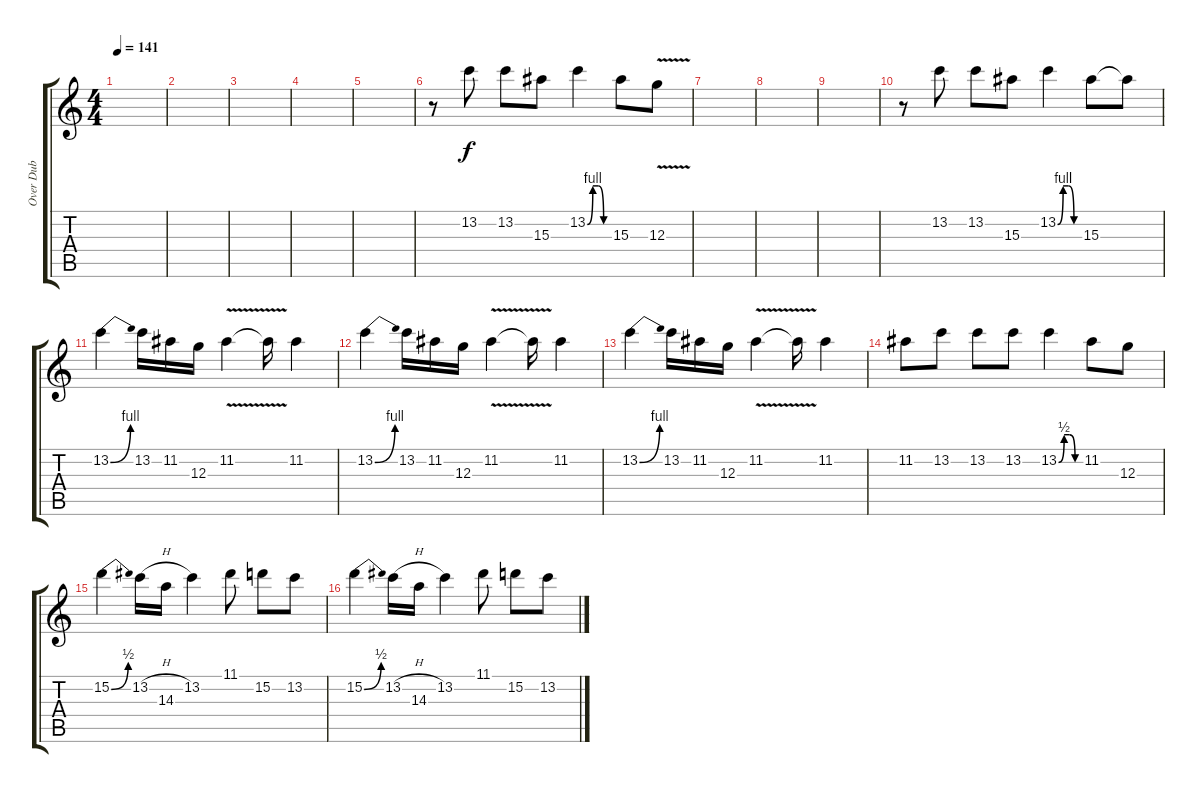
\track ("Over Dub" "Over Dub") {instrument distortionguitar}
\staff {score tabs}
\tuning (E4 B3 G3 D3 A2 E2) {hide}
\ts (4 4)
\tempo 141
\clef g2
\ks c
|
|
|
|
|
r.8 13.2.8 13.2.8 15.3.8 13.2{be (custom 0 0 15 4 30 4 45 0 60 0)}.4 15.3.8 12.3{v}.8 |
|
|
|
r.8 13.2.8 13.2.8 15.3.8 13.2{be (custom 0 0 15 4 30 4 45 0 60 0)}.4 15.3.8 15.3{t}.8 |
13.2{be (bend 0 0 60 4)}.4 13.2.16 11.2.16 12.3.16 11.2{v}.4 11.2{t}.16 11.2.4 |
13.2{be (bend 0 0 60 4)}.4 13.2.16 11.2.16 12.3.16 11.2{v}.4 11.2{t}.16 11.2.4 |
13.2{be (bend 0 0 60 4)}.4 13.2.16 11.2.16 12.3.16 11.2{v}.4 11.2{t}.16 11.2.4 |
11.2.8 13.2.8 13.2.8 13.2.8 13.2{be (custom 0 0 15 2 30 2 45 0 60 0)}.4 11.2.8 12.3.8 |
15.2{be (bend 0 0 60 2)}.4 13.2{h}.16 14.3.16 13.2.4 11.1.8 15.2.8 13.2.8 |
15.2{be (bend 0 0 60 2)}.4 13.2{h}.16 14.3.16 13.2.4 11.1.8 15.2.8 13.2.8
